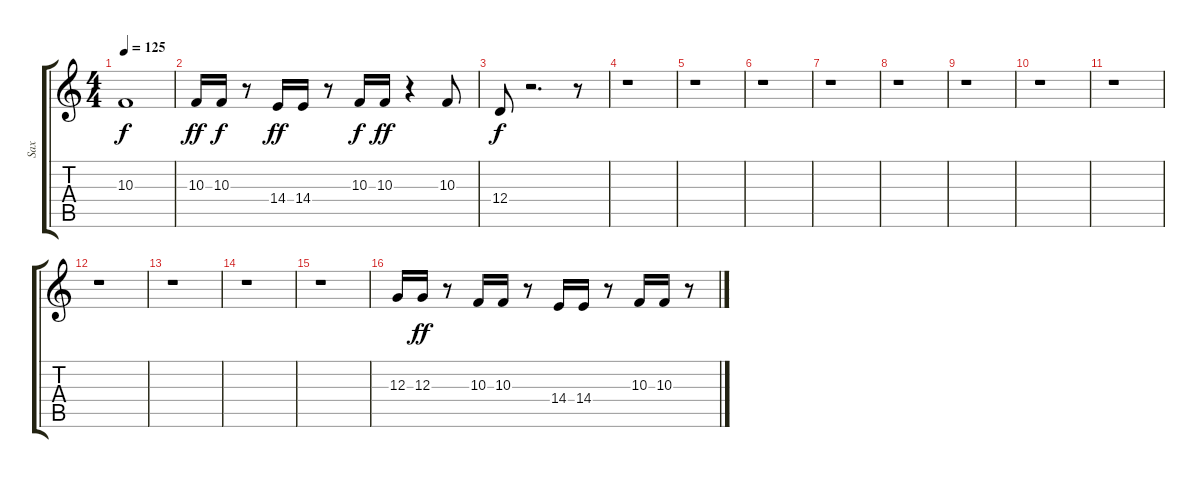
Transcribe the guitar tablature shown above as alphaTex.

\track ("Sax" "Sax") {instrument baritonesax}
\staff {score tabs}
\tuning (E4 B3 G3 D3 A2 E2) {hide}
\ts (4 4)
\tempo 125
\clef g2
\ks c
10.3.1{dy f} |
10.3.16{dy ff} 10.3.16{dy f} r.8 14.4.16{dy ff} 14.4.16 r.8 10.3.16{dy f} 10.3.16{dy ff} r.4 10.3.8 |
12.4.8{dy f} r.2{d} r.8 |
r.1 |
r.1 |
r.1 |
r.1 |
r.1 |
r.1 |
r.1 |
r.1 |
r.1 |
r.1 |
r.1 |
r.1 |
12.3.16 12.3.16{dy ff} r.8 10.3.16 10.3.16 r.8 14.4.16 14.4.16 r.8 10.3.16 10.3.16 r.8
